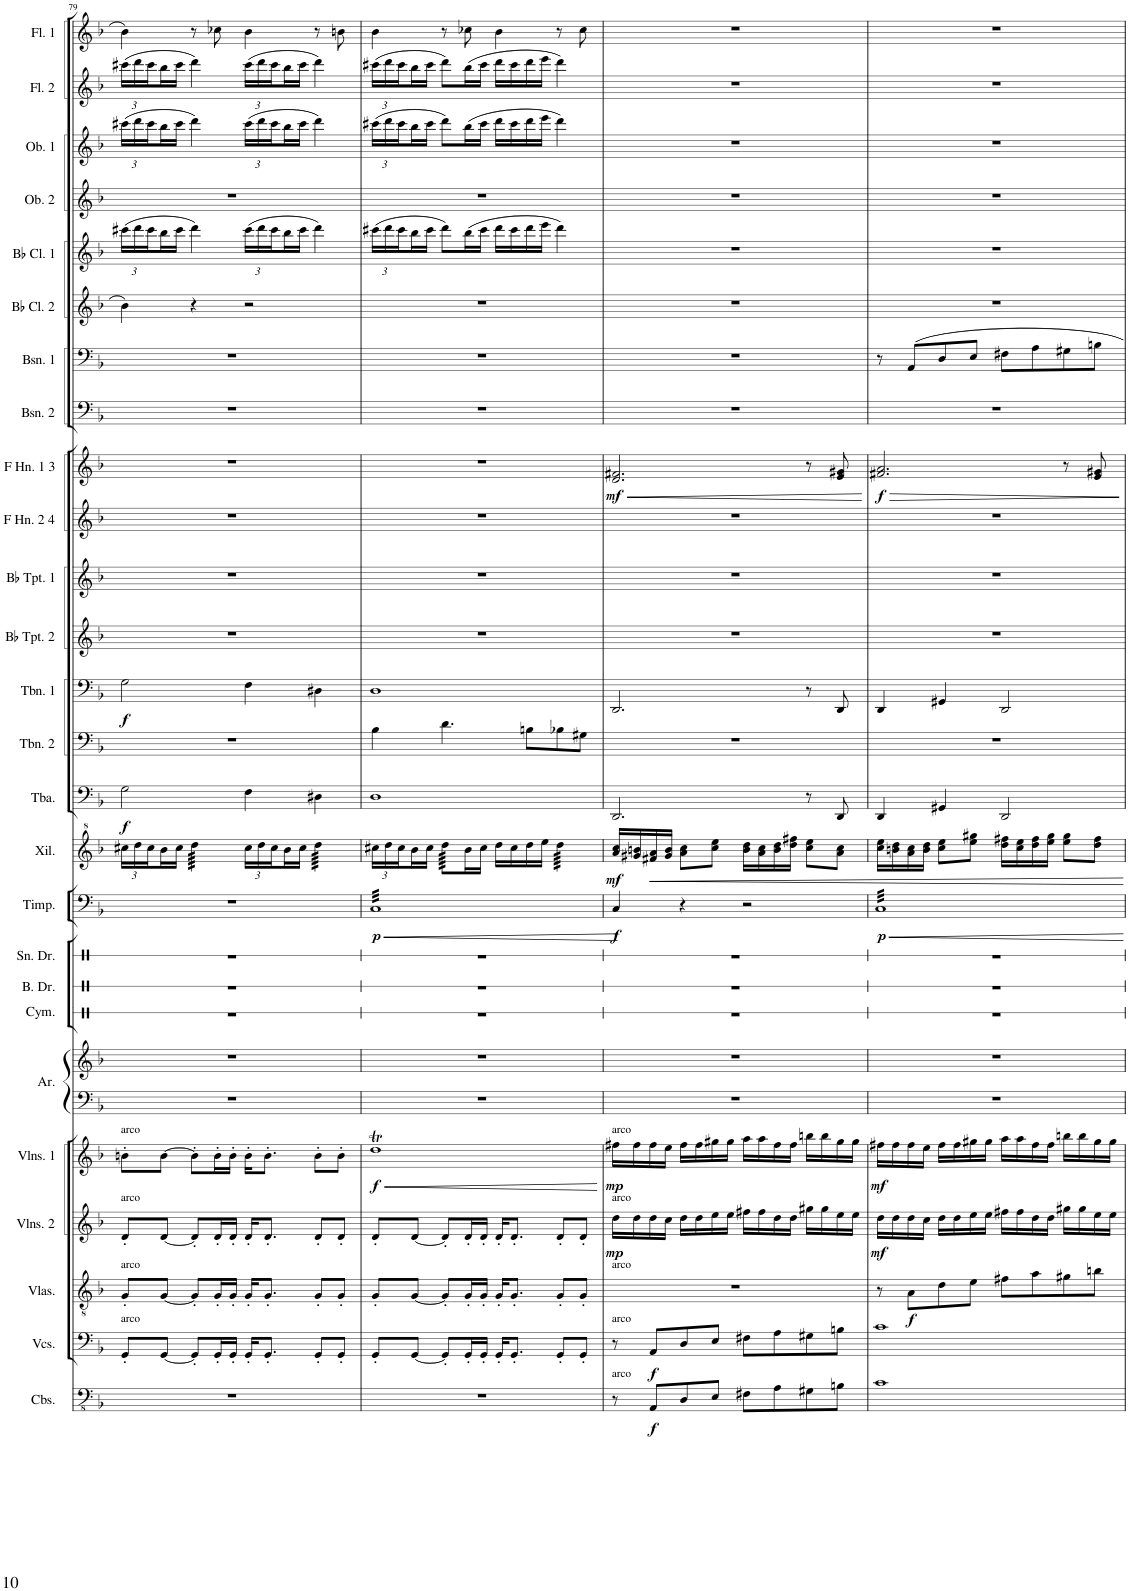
**kern	**dynam	**kern	**dynam	**kern	**dynam	**kern	**dynam	**kern	**dynam	**kern	**kern	**kern	**kern	**kern	**kern	**dynam	**kern	**dynam	**kern	**dynam	**kern	**kern	**dynam	**kern	**kern	**kern	**kern	**dynam	**kern	**kern	**kern	**kern	**kern	**kern	**kern	**kern
*part26	*part26	*part25	*part25	*part24	*part24	*part23	*part23	*part22	*part22	*part21	*part21	*part20	*part19	*part18	*part17	*part17	*part16	*part16	*part15	*part15	*part14	*part13	*part13	*part12	*part11	*part10	*part9	*part9	*part8	*part7	*part6	*part5	*part4	*part3	*part2	*part1
*staff27	*staff27	*staff26	*staff26	*staff25	*staff25	*staff24	*staff24	*staff23	*staff23	*staff22	*staff21	*staff20	*staff19	*staff18	*staff17	*staff17	*staff16	*staff16	*staff15	*staff15	*staff14	*staff13	*staff13	*staff12	*staff11	*staff10	*staff9	*staff9	*staff8	*staff7	*staff6	*staff5	*staff4	*staff3	*staff2	*staff1
*I"Contrabasses	*	*I"Violoncellos	*	*I"Violas	*	*I"Violins 2	*	*I"Violins 1	*	*I"Arpa	*	*I"Cymbal	*I"Bass Drum	*I"Snare Drum	*I"Timpani	*	*I"Xilofono	*	*I"Tuba	*	*I"Trombone 2	*I"Trombone 1	*	*I"Bb Trumpet 2	*I"Bb Trumpet 1	*I"F Horn 2 &amp; 4	*I"F Horn 1 &amp; 3	*	*I"Bassoon 2	*I"Bassoon 1	*I"Bb Clarinet 2	*I"Bb Clarinet 1	*I"Oboe 2	*I"Oboe 1	*I"Flute 2	*I"Flute 1
*I'Cbs.	*	*I'Vcs.	*	*I'Vlas.	*	*I'Vlns. 2	*	*I'Vlns. 1	*	*I'Ar.	*	*I'Cym.	*I'B. Dr.	*I'Sn. Dr.	*I'Timp.	*	*I'Xil.	*	*I'Tba.	*	*I'Tbn. 2	*I'Tbn. 1	*	*I'Bb Tpt. 2	*I'Bb Tpt. 1	*I'F Hn. 2 4	*I'F Hn. 1 3	*	*I'Bsn. 2	*I'Bsn. 1	*I'Bb Cl. 2	*I'Bb Cl. 1	*I'Ob. 2	*I'Ob. 1	*I'Fl. 2	*I'Fl. 1
!!LO:PB:g=z
*clefFv4	*	*clefF4	*	*clefGv2	*	*clefG2	*	*clefG2	*	*clefF4	*clefG2	*clefX	*clefX	*clefX	*clefF4	*	*clefG^2	*	*clefF4	*	*clefF4	*clefF4	*	*clefG2	*clefG2	*clefG2	*clefG2	*	*clefF4	*clefF4	*clefG2	*clefG2	*clefG2	*clefG2	*clefG2	*clefG2
*	*	*	*	*	*	*	*	*	*	*	*	*	*	*	*	*	*	*	*	*	*	*	*	*ITrd1c2	*ITrd1c2	*ITrd4c7	*ITrd4c7	*	*	*	*ITrd1c2	*ITrd1c2	*	*	*	*
*k[b-]	*	*k[b-]	*	*k[b-]	*	*k[b-]	*	*k[b-]	*	*k[b-]	*k[b-]	*k[]	*k[]	*k[]	*k[b-]	*	*k[b-]	*	*k[b-]	*	*k[b-]	*k[b-]	*	*k[b-]	*k[b-]	*k[b-]	*k[b-]	*	*k[b-]	*k[b-]	*k[b-]	*k[b-]	*k[b-]	*k[b-]	*k[b-]	*k[b-]
*M4/4	*	*M4/4	*	*M4/4	*	*M4/4	*	*M4/4	*	*M4/4	*M4/4	*M4/4	*M4/4	*M4/4	*M4/4	*	*M4/4	*	*M4/4	*	*M4/4	*M4/4	*	*M4/4	*M4/4	*M4/4	*M4/4	*	*M4/4	*M4/4	*M4/4	*M4/4	*M4/4	*M4/4	*M4/4	*M4/4
*	*	*	*	*	*	*	*	*	*	*	*	*	*	*	*	*	*Xbrackettup	*	*	*	*	*	*	*	*	*	*	*	*	*	*	*Xbrackettup	*	*Xbrackettup	*Xbrackettup	*
=79	=79	=79	=79	=79	=79	=79	=79	=79	=79	=79	=79	=79	=79	=79	=79	=79	=79	=79	=79	=79	=79	=79	=79	=79	=79	=79	=79	=79	=79	=79	=79	=79	=79	=79	=79	=79
!	!	!	!	!	!	!	!	!LO:TX:a:t=arco	!	!	!	!	!	!	!	!	!	!	!	!	!	!	!	!	!	!	!	!	!	!	!	!	!	!	!	!
!	!	!	!	!	!	!LO:TX:a:t=arco	!	!	!	!	!	!	!	!	!	!	!	!	!	!	!	!	!	!	!	!	!	!	!	!	!	!	!	!	!	!
!	!	!	!	!LO:TX:a:t=arco	!	!	!	!	!	!	!	!	!	!	!	!	!	!	!	!	!	!	!	!	!	!	!	!	!	!	!	!	!	!	!	!
!	!	!LO:TX:a:t=arco	!	!	!	!	!	!	!	!	!	!	!	!	!	!	!	!	!	!	!	!	!	!	!	!	!	!	!	!	!	!	!	!	!	!
!	!	!	!	!	!	!	!	!	!	!	!	!	!	!	!	!	!	!	!	!LO:DY:b	!	!	!LO:DY:b	!	!	!	!	!	!	!	!	!	!	!	!	!
1r	.	8GG'/L	.	8G'/L	.	8d'/L	.	8bn'\L	.	1r	1r	1r	1r	1r	1r	.	24ccc#X\LL	.	2G\	f	1r	2G\	f	1r	1r	1r	1r	.	1r	1r	4b-\	(24ccc#X\LL	1r	(24ccc#X\LL	(24ccc#X\LL	4b-\
.	.	.	.	.	.	.	.	.	.	.	.	.	.	.	.	.	24ddd\	.	.	.	.	.	.	.	.	.	.	.	.	.	.	24ddd\	.	24ddd\	24ddd\	.
.	.	.	.	.	.	.	.	.	.	.	.	.	.	.	.	.	24ccc#\	.	.	.	.	.	.	.	.	.	.	.	.	.	.	24ccc#\	.	24ccc#\	24ccc#\	.
.	.	[8GG/J	.	[8G/J	.	[8d/J	.	[8b\J	.	.	.	.	.	.	.	.	16bb-\	.	.	.	.	.	.	.	.	.	.	.	.	.	.	16bb-\	.	16bb-\	16bb-\	.
.	.	.	.	.	.	.	.	.	.	.	.	.	.	.	.	.	16ccc#\JJ	.	.	.	.	.	.	.	.	.	.	.	.	.	.	16ccc#\JJ	.	16ccc#\JJ	16ccc#\JJ	.
*	*	*	*	*	*	*	*	*	*	*	*	*	*	*	*	*	*tremolo	*	*	*	*	*	*	*	*	*	*	*	*	*	*	*	*	*	*	*
.	.	8GG'/L]	.	8G'/L]	.	8d'/L]	.	8b'\L]	.	.	.	.	.	.	.	.	64ddd\LLLL	.	.	.	.	.	.	.	.	.	.	.	.	.	4r	4ddd\)	.	4ddd\)	4ddd\)	8r
.	.	.	.	.	.	.	.	.	.	.	.	.	.	.	.	.	64ddd\	.	.	.	.	.	.	.	.	.	.	.	.	.	.	.	.	.	.	.
.	.	.	.	.	.	.	.	.	.	.	.	.	.	.	.	.	64ddd\	.	.	.	.	.	.	.	.	.	.	.	.	.	.	.	.	.	.	.
.	.	.	.	.	.	.	.	.	.	.	.	.	.	.	.	.	64ddd\	.	.	.	.	.	.	.	.	.	.	.	.	.	.	.	.	.	.	.
.	.	.	.	.	.	.	.	.	.	.	.	.	.	.	.	.	64ddd\	.	.	.	.	.	.	.	.	.	.	.	.	.	.	.	.	.	.	.
.	.	.	.	.	.	.	.	.	.	.	.	.	.	.	.	.	64ddd\	.	.	.	.	.	.	.	.	.	.	.	.	.	.	.	.	.	.	.
.	.	.	.	.	.	.	.	.	.	.	.	.	.	.	.	.	64ddd\	.	.	.	.	.	.	.	.	.	.	.	.	.	.	.	.	.	.	.
.	.	.	.	.	.	.	.	.	.	.	.	.	.	.	.	.	64ddd\	.	.	.	.	.	.	.	.	.	.	.	.	.	.	.	.	.	.	.
.	.	16GG'/L	.	16G'/L	.	16d'/L	.	16b'\L	.	.	.	.	.	.	.	.	64ddd\	.	.	.	.	.	.	.	.	.	.	.	.	.	.	.	.	.	.	8cc-X\
.	.	.	.	.	.	.	.	.	.	.	.	.	.	.	.	.	64ddd\	.	.	.	.	.	.	.	.	.	.	.	.	.	.	.	.	.	.	.
.	.	.	.	.	.	.	.	.	.	.	.	.	.	.	.	.	64ddd\	.	.	.	.	.	.	.	.	.	.	.	.	.	.	.	.	.	.	.
.	.	.	.	.	.	.	.	.	.	.	.	.	.	.	.	.	64ddd\	.	.	.	.	.	.	.	.	.	.	.	.	.	.	.	.	.	.	.
.	.	16GG'/JJ	.	16G'/JJ	.	16d'/JJ	.	16b'\JJ	.	.	.	.	.	.	.	.	64ddd\	.	.	.	.	.	.	.	.	.	.	.	.	.	.	.	.	.	.	.
.	.	.	.	.	.	.	.	.	.	.	.	.	.	.	.	.	64ddd\	.	.	.	.	.	.	.	.	.	.	.	.	.	.	.	.	.	.	.
.	.	.	.	.	.	.	.	.	.	.	.	.	.	.	.	.	64ddd\	.	.	.	.	.	.	.	.	.	.	.	.	.	.	.	.	.	.	.
.	.	.	.	.	.	.	.	.	.	.	.	.	.	.	.	.	64ddd\JJJJ	.	.	.	.	.	.	.	.	.	.	.	.	.	.	.	.	.	.	.
*	*	*	*	*	*	*	*	*	*	*	*	*	*	*	*	*	*Xtremolo	*	*	*	*	*	*	*	*	*	*	*	*	*	*	*	*	*	*	*
.	.	16GG'/KL	.	16G'/KL	.	16d'/KL	.	16b'\KL	.	.	.	.	.	.	.	.	24ccc#\LL	.	4F\	.	.	4F\	.	.	.	.	.	.	.	.	2r	(24ccc#\LL	.	(24ccc#\LL	(24ccc#\LL	4b-\
.	.	.	.	.	.	.	.	.	.	.	.	.	.	.	.	.	24ddd\	.	.	.	.	.	.	.	.	.	.	.	.	.	.	24ddd\	.	24ddd\	24ddd\	.
.	.	8.GG'/J	.	8.G'/J	.	8.d'/J	.	8.b'\J	.	.	.	.	.	.	.	.	.	.	.	.	.	.	.	.	.	.	.	.	.	.	.	.	.	.	.	.
.	.	.	.	.	.	.	.	.	.	.	.	.	.	.	.	.	24ccc#\	.	.	.	.	.	.	.	.	.	.	.	.	.	.	24ccc#\	.	24ccc#\	24ccc#\	.
.	.	.	.	.	.	.	.	.	.	.	.	.	.	.	.	.	16bb-\	.	.	.	.	.	.	.	.	.	.	.	.	.	.	16bb-\	.	16bb-\	16bb-\	.
.	.	.	.	.	.	.	.	.	.	.	.	.	.	.	.	.	16ccc#\JJ	.	.	.	.	.	.	.	.	.	.	.	.	.	.	16ccc#\JJ	.	16ccc#\JJ	16ccc#\JJ	.
*	*	*	*	*	*	*	*	*	*	*	*	*	*	*	*	*	*tremolo	*	*	*	*	*	*	*	*	*	*	*	*	*	*	*	*	*	*	*
.	.	8GG'/L	.	8G'/L	.	8d'/L	.	8b'\L	.	.	.	.	.	.	.	.	64ddd\LLLL	.	4D#X\	.	.	4D#X\	.	.	.	.	.	.	.	.	.	4ddd\)	.	4ddd\)	4ddd\)	8r
.	.	.	.	.	.	.	.	.	.	.	.	.	.	.	.	.	64ddd\	.	.	.	.	.	.	.	.	.	.	.	.	.	.	.	.	.	.	.
.	.	.	.	.	.	.	.	.	.	.	.	.	.	.	.	.	64ddd\	.	.	.	.	.	.	.	.	.	.	.	.	.	.	.	.	.	.	.
.	.	.	.	.	.	.	.	.	.	.	.	.	.	.	.	.	64ddd\	.	.	.	.	.	.	.	.	.	.	.	.	.	.	.	.	.	.	.
.	.	.	.	.	.	.	.	.	.	.	.	.	.	.	.	.	64ddd\	.	.	.	.	.	.	.	.	.	.	.	.	.	.	.	.	.	.	.
.	.	.	.	.	.	.	.	.	.	.	.	.	.	.	.	.	64ddd\	.	.	.	.	.	.	.	.	.	.	.	.	.	.	.	.	.	.	.
.	.	.	.	.	.	.	.	.	.	.	.	.	.	.	.	.	64ddd\	.	.	.	.	.	.	.	.	.	.	.	.	.	.	.	.	.	.	.
.	.	.	.	.	.	.	.	.	.	.	.	.	.	.	.	.	64ddd\	.	.	.	.	.	.	.	.	.	.	.	.	.	.	.	.	.	.	.
.	.	8GG'/J	.	8G'/J	.	8d'/J	.	8b'\J	.	.	.	.	.	.	.	.	64ddd\	.	.	.	.	.	.	.	.	.	.	.	.	.	.	.	.	.	.	8bn\
.	.	.	.	.	.	.	.	.	.	.	.	.	.	.	.	.	64ddd\	.	.	.	.	.	.	.	.	.	.	.	.	.	.	.	.	.	.	.
.	.	.	.	.	.	.	.	.	.	.	.	.	.	.	.	.	64ddd\	.	.	.	.	.	.	.	.	.	.	.	.	.	.	.	.	.	.	.
.	.	.	.	.	.	.	.	.	.	.	.	.	.	.	.	.	64ddd\	.	.	.	.	.	.	.	.	.	.	.	.	.	.	.	.	.	.	.
.	.	.	.	.	.	.	.	.	.	.	.	.	.	.	.	.	64ddd\	.	.	.	.	.	.	.	.	.	.	.	.	.	.	.	.	.	.	.
.	.	.	.	.	.	.	.	.	.	.	.	.	.	.	.	.	64ddd\	.	.	.	.	.	.	.	.	.	.	.	.	.	.	.	.	.	.	.
.	.	.	.	.	.	.	.	.	.	.	.	.	.	.	.	.	64ddd\	.	.	.	.	.	.	.	.	.	.	.	.	.	.	.	.	.	.	.
.	.	.	.	.	.	.	.	.	.	.	.	.	.	.	.	.	64ddd\JJJJ	.	.	.	.	.	.	.	.	.	.	.	.	.	.	.	.	.	.	.
*	*	*	*	*	*	*	*	*	*	*	*	*	*	*	*	*	*Xtremolo	*	*	*	*	*	*	*	*	*	*	*	*	*	*	*	*	*	*	*
=80	=80	=80	=80	=80	=80	=80	=80	=80	=80	=80	=80	=80	=80	=80	=80	=80	=80	=80	=80	=80	=80	=80	=80	=80	=80	=80	=80	=80	=80	=80	=80	=80	=80	=80	=80	=80
!	!	!	!	!	!	!	!	!	!LO:HP:b	!	!	!	!	!	!	!LO:HP:b	!	!	!	!	!	!	!	!	!	!	!	!	!	!	!	!	!	!	!	!
!	!	!	!	!	!	!	!	!	!LO:DY:n=1:b	!	!	!	!	!	!	!LO:DY:n=1:b	!	!	!	!	!	!	!	!	!	!	!	!	!	!	!	!	!	!	!	!
*	*	*	*	*	*	*	*	*	*	*	*	*	*	*	*tremolo	*	*	*	*	*	*	*	*	*	*	*	*	*	*	*	*	*	*	*	*	*
1r	.	8GG'/L	.	8G'/L	.	8d'/L	.	1ddT	< f	1r	1r	1r	1r	1r	32CLLL	< p	24ccc#X\LL	.	1D	.	4B-\	1D	.	1r	1r	1r	1r	.	1r	1r	1r	(24ccc#X\LL	1r	(24ccc#X\LL	(24ccc#X\LL	4b-\
.	.	.	.	.	.	.	.	.	.	.	.	.	.	.	32C	.	.	.	.	.	.	.	.	.	.	.	.	.	.	.	.	.	.	.	.	.
.	.	.	.	.	.	.	.	.	.	.	.	.	.	.	.	.	24ddd\	.	.	.	.	.	.	.	.	.	.	.	.	.	.	24ddd\	.	24ddd\	24ddd\	.
.	.	.	.	.	.	.	.	.	.	.	.	.	.	.	32C	.	.	.	.	.	.	.	.	.	.	.	.	.	.	.	.	.	.	.	.	.
.	.	.	.	.	.	.	.	.	.	.	.	.	.	.	.	.	24ccc#\	.	.	.	.	.	.	.	.	.	.	.	.	.	.	24ccc#\	.	24ccc#\	24ccc#\	.
.	.	.	.	.	.	.	.	.	.	.	.	.	.	.	32C	.	.	.	.	.	.	.	.	.	.	.	.	.	.	.	.	.	.	.	.	.
.	.	[8GG/J	.	[8G/J	.	[8d/J	.	.	.	.	.	.	.	.	32C	.	16bb-\	.	.	.	.	.	.	.	.	.	.	.	.	.	.	16bb-\	.	16bb-\	16bb-\	.
.	.	.	.	.	.	.	.	.	.	.	.	.	.	.	32C	.	.	.	.	.	.	.	.	.	.	.	.	.	.	.	.	.	.	.	.	.
.	.	.	.	.	.	.	.	.	.	.	.	.	.	.	32C	.	16ccc#\JJ	.	.	.	.	.	.	.	.	.	.	.	.	.	.	16ccc#\JJ	.	16ccc#\JJ	16ccc#\JJ	.
.	.	.	.	.	.	.	.	.	.	.	.	.	.	.	32C	.	.	.	.	.	.	.	.	.	.	.	.	.	.	.	.	.	.	.	.	.
*	*	*	*	*	*	*	*	*	*	*	*	*	*	*	*	*	*tremolo	*	*	*	*	*	*	*	*	*	*	*	*	*	*	*	*	*	*	*
.	.	8GG'/L]	.	8G'/L]	.	8d'/L]	.	.	.	.	.	.	.	.	32C	.	128ddd\LLLLL	.	.	.	4.d\	.	.	.	.	.	.	.	.	.	.	8ddd\L)	.	8ddd\L)	8ddd\L)	8r
.	.	.	.	.	.	.	.	.	.	.	.	.	.	.	.	.	128ddd\	.	.	.	.	.	.	.	.	.	.	.	.	.	.	.	.	.	.	.
.	.	.	.	.	.	.	.	.	.	.	.	.	.	.	.	.	128ddd\	.	.	.	.	.	.	.	.	.	.	.	.	.	.	.	.	.	.	.
.	.	.	.	.	.	.	.	.	.	.	.	.	.	.	.	.	128ddd\	.	.	.	.	.	.	.	.	.	.	.	.	.	.	.	.	.	.	.
.	.	.	.	.	.	.	.	.	.	.	.	.	.	.	32C	.	128ddd\	.	.	.	.	.	.	.	.	.	.	.	.	.	.	.	.	.	.	.
.	.	.	.	.	.	.	.	.	.	.	.	.	.	.	.	.	128ddd\	.	.	.	.	.	.	.	.	.	.	.	.	.	.	.	.	.	.	.
.	.	.	.	.	.	.	.	.	.	.	.	.	.	.	.	.	128ddd\	.	.	.	.	.	.	.	.	.	.	.	.	.	.	.	.	.	.	.
.	.	.	.	.	.	.	.	.	.	.	.	.	.	.	.	.	128ddd\	.	.	.	.	.	.	.	.	.	.	.	.	.	.	.	.	.	.	.
.	.	.	.	.	.	.	.	.	.	.	.	.	.	.	32C	.	128ddd\	.	.	.	.	.	.	.	.	.	.	.	.	.	.	.	.	.	.	.
.	.	.	.	.	.	.	.	.	.	.	.	.	.	.	.	.	128ddd\	.	.	.	.	.	.	.	.	.	.	.	.	.	.	.	.	.	.	.
.	.	.	.	.	.	.	.	.	.	.	.	.	.	.	.	.	128ddd\	.	.	.	.	.	.	.	.	.	.	.	.	.	.	.	.	.	.	.
.	.	.	.	.	.	.	.	.	.	.	.	.	.	.	.	.	128ddd\	.	.	.	.	.	.	.	.	.	.	.	.	.	.	.	.	.	.	.
.	.	.	.	.	.	.	.	.	.	.	.	.	.	.	32C	.	128ddd\	.	.	.	.	.	.	.	.	.	.	.	.	.	.	.	.	.	.	.
.	.	.	.	.	.	.	.	.	.	.	.	.	.	.	.	.	128ddd\	.	.	.	.	.	.	.	.	.	.	.	.	.	.	.	.	.	.	.
.	.	.	.	.	.	.	.	.	.	.	.	.	.	.	.	.	128ddd\	.	.	.	.	.	.	.	.	.	.	.	.	.	.	.	.	.	.	.
.	.	.	.	.	.	.	.	.	.	.	.	.	.	.	.	.	128ddd\	.	.	.	.	.	.	.	.	.	.	.	.	.	.	.	.	.	.	.
*	*	*	*	*	*	*	*	*	*	*	*	*	*	*	*	*	*Xtremolo	*	*	*	*	*	*	*	*	*	*	*	*	*	*	*	*	*	*	*
.	.	16GG'/L	.	16G'/L	.	16d'/L	.	.	.	.	.	.	.	.	32C	.	16bb-\L	.	.	.	.	.	.	.	.	.	.	.	.	.	.	(16bb-\L	.	(16bb-\L	(16bb-\L	8cc-X\
.	.	.	.	.	.	.	.	.	.	.	.	.	.	.	32C	.	.	.	.	.	.	.	.	.	.	.	.	.	.	.	.	.	.	.	.	.
.	.	16GG'/JJ	.	16G'/JJ	.	16d'/JJ	.	.	.	.	.	.	.	.	32C	.	16ccc#\JJ	.	.	.	.	.	.	.	.	.	.	.	.	.	.	16ccc#\JJ	.	16ccc#\JJ	16ccc#\JJ	.
.	.	.	.	.	.	.	.	.	.	.	.	.	.	.	32C	.	.	.	.	.	.	.	.	.	.	.	.	.	.	.	.	.	.	.	.	.
.	.	16GG'/KL	.	16G'/KL	.	16d'/KL	.	.	.	.	.	.	.	.	32C	.	16ddd\LL	.	.	.	.	.	.	.	.	.	.	.	.	.	.	16ddd\LL	.	16ddd\LL	16ddd\LL	4b-\
.	.	.	.	.	.	.	.	.	.	.	.	.	.	.	32C	.	.	.	.	.	.	.	.	.	.	.	.	.	.	.	.	.	.	.	.	.
.	.	8.GG'/J	.	8.G'/J	.	8.d'/J	.	.	.	.	.	.	.	.	32C	.	16ccc#\	.	.	.	.	.	.	.	.	.	.	.	.	.	.	16ccc#\	.	16ccc#\	16ccc#\	.
.	.	.	.	.	.	.	.	.	.	.	.	.	.	.	32C	.	.	.	.	.	.	.	.	.	.	.	.	.	.	.	.	.	.	.	.	.
.	.	.	.	.	.	.	.	.	.	.	.	.	.	.	32C	.	16ddd\	.	.	.	8Bn\L	.	.	.	.	.	.	.	.	.	.	16ddd\	.	16ddd\	16ddd\	.
.	.	.	.	.	.	.	.	.	.	.	.	.	.	.	32C	.	.	.	.	.	.	.	.	.	.	.	.	.	.	.	.	.	.	.	.	.
.	.	.	.	.	.	.	.	.	.	.	.	.	.	.	32C	.	16eee\JJ	.	.	.	.	.	.	.	.	.	.	.	.	.	.	16eee\JJ	.	16eee\JJ	16eee\JJ	.
.	.	.	.	.	.	.	.	.	.	.	.	.	.	.	32C	.	.	.	.	.	.	.	.	.	.	.	.	.	.	.	.	.	.	.	.	.
*	*	*	*	*	*	*	*	*	*	*	*	*	*	*	*	*	*tremolo	*	*	*	*	*	*	*	*	*	*	*	*	*	*	*	*	*	*	*
.	.	8GG'/L	.	8G'/L	.	8d'/L	.	.	.	.	.	.	.	.	32C	.	64ddd\LLLL	.	.	.	8B-X\	.	.	.	.	.	.	.	.	.	.	4ddd\)	.	4ddd\)	4ddd\)	8r
.	.	.	.	.	.	.	.	.	.	.	.	.	.	.	.	.	64ddd\	.	.	.	.	.	.	.	.	.	.	.	.	.	.	.	.	.	.	.
.	.	.	.	.	.	.	.	.	.	.	.	.	.	.	32C	.	64ddd\	.	.	.	.	.	.	.	.	.	.	.	.	.	.	.	.	.	.	.
.	.	.	.	.	.	.	.	.	.	.	.	.	.	.	.	.	64ddd\	.	.	.	.	.	.	.	.	.	.	.	.	.	.	.	.	.	.	.
.	.	.	.	.	.	.	.	.	.	.	.	.	.	.	32C	.	64ddd\	.	.	.	.	.	.	.	.	.	.	.	.	.	.	.	.	.	.	.
.	.	.	.	.	.	.	.	.	.	.	.	.	.	.	.	.	64ddd\	.	.	.	.	.	.	.	.	.	.	.	.	.	.	.	.	.	.	.
.	.	.	.	.	.	.	.	.	.	.	.	.	.	.	32C	.	64ddd\	.	.	.	.	.	.	.	.	.	.	.	.	.	.	.	.	.	.	.
.	.	.	.	.	.	.	.	.	.	.	.	.	.	.	.	.	64ddd\	.	.	.	.	.	.	.	.	.	.	.	.	.	.	.	.	.	.	.
.	.	8GG'/J	.	8G'/J	.	8d'/J	.	.	.	.	.	.	.	.	32C	.	64ddd\	.	.	.	8G#X\J	.	.	.	.	.	.	.	.	.	.	.	.	.	.	8cc-\
.	.	.	.	.	.	.	.	.	.	.	.	.	.	.	.	.	64ddd\	.	.	.	.	.	.	.	.	.	.	.	.	.	.	.	.	.	.	.
.	.	.	.	.	.	.	.	.	.	.	.	.	.	.	32C	.	64ddd\	.	.	.	.	.	.	.	.	.	.	.	.	.	.	.	.	.	.	.
.	.	.	.	.	.	.	.	.	.	.	.	.	.	.	.	.	64ddd\	.	.	.	.	.	.	.	.	.	.	.	.	.	.	.	.	.	.	.
.	.	.	.	.	.	.	.	.	.	.	.	.	.	.	32C	.	64ddd\	.	.	.	.	.	.	.	.	.	.	.	.	.	.	.	.	.	.	.
.	.	.	.	.	.	.	.	.	.	.	.	.	.	.	.	.	64ddd\	.	.	.	.	.	.	.	.	.	.	.	.	.	.	.	.	.	.	.
.	.	.	.	.	.	.	.	.	.	.	.	.	.	.	32CJJJ	.	64ddd\	.	.	.	.	.	.	.	.	.	.	.	.	.	.	.	.	.	.	.
*	*	*	*	*	*	*	*	*	*	*	*	*	*	*	*Xtremolo	*	*	*	*	*	*	*	*	*	*	*	*	*	*	*	*	*	*	*	*	*
.	.	.	.	.	.	.	.	.	.	.	.	.	.	.	.	.	64ddd\JJJJ	.	.	.	.	.	.	.	.	.	.	.	.	.	.	.	.	.	.	.
*	*	*	*	*	*	*	*	*	*	*	*	*	*	*	*	*	*Xtremolo	*	*	*	*	*	*	*	*	*	*	*	*	*	*	*	*	*	*	*
.	.	.	.	.	.	.	.	.	[	.	.	.	.	.	.	.	.	.	.	.	.	.	.	.	.	.	.	.	.	.	.	.	.	.	.	.
=81	=81	=81	=81	=81	=81	=81	=81	=81	=81	=81	=81	=81	=81	=81	=81	=81	=81	=81	=81	=81	=81	=81	=81	=81	=81	=81	=81	=81	=81	=81	=81	=81	=81	=81	=81	=81
!	!	!	!	!	!	!	!	!LO:TX:a:t=arco	!	!	!	!	!	!	!	!	!	!	!	!	!	!	!	!	!	!	!	!	!	!	!	!	!	!	!	!
!	!	!	!	!	!	!LO:TX:a:t=arco	!	!	!	!	!	!	!	!	!	!	!	!	!	!	!	!	!	!	!	!	!	!	!	!	!	!	!	!	!	!
!	!	!	!	!LO:TX:a:t=arco	!	!	!	!	!	!	!	!	!	!	!	!	!	!	!	!	!	!	!	!	!	!	!	!	!	!	!	!	!	!	!	!
!	!	!LO:TX:a:t=arco	!	!	!	!	!	!	!	!	!	!	!	!	!	!	!	!	!	!	!	!	!	!	!	!	!	!	!	!	!	!	!	!	!	!
!LO:TX:a:t=arco	!	!	!	!	!	!	!	!	!	!	!	!	!	!	!	!	!	!	!	!	!	!	!	!	!	!	!	!	!	!	!	!	!	!	!	!
!	!	!	!	!	!	!	!LO:DY:b	!	!LO:DY:b	!	!	!	!	!	!	!LO:DY:b	!	!LO:DY:b	!	!	!	!	!	!	!	!	!	!LO:HP:b	!	!	!	!	!	!	!	!
!	!	!	!	!	!	!	!	!	!	!	!	!	!	!	!	!	!	!	!	!	!	!	!	!	!	!	!	!LO:DY:n=1:b	!	!	!	!	!	!	!	!
8r	.	8r	.	1r	.	16dd\LL	mp	16ff#X\LL	mp	1r	1r	1r	1r	1r	4C/	f	16aa/ 16ccc/LL	mf	2.DD/	.	1r	2.DD/	.	1r	1r	1r	2.d/ 2.f#X/	< mf	1r	1r	1r	1r	1r	1r	1r	1r
.	.	.	.	.	.	16dd\	.	16ff#\	.	.	.	.	.	.	.	.	16gg#X/ 16bbn/	.	.	.	.	.	.	.	.	.	.	.	.	.	.	.	.	.	.	.
!	!LO:DY:b	!	!LO:DY:b	!	!	!	!	!	!	!	!	!	!	!	!	!	!	!	!	!	!	!	!	!	!	!	!	!	!	!	!	!	!	!	!	!
8AAA/L	f	8AA/L	f	.	.	16dd\	.	16ff#\	.	.	.	.	.	.	.	.	16ff#X/ 16aa/	.	.	.	.	.	.	.	.	.	.	.	.	.	.	.	.	.	.	.
.	.	.	.	.	.	16cc\JJ	.	16ee\JJ	.	.	.	.	.	.	.	.	16gg#/ 16bb/JJ	.	.	.	.	.	.	.	.	.	.	.	.	.	.	.	.	.	.	.
8DD/	.	8D/	.	.	.	16dd\LL	.	16ff#\LL	.	.	.	.	.	.	4r	[	8aa\ 8ccc\L	.	.	.	.	.	.	.	.	.	.	.	.	.	.	.	.	.	.	.
.	.	.	.	.	.	16dd\	.	16ff#\	.	.	.	.	.	.	.	.	.	.	.	.	.	.	.	.	.	.	.	.	.	.	.	.	.	.	.	.
8EE/J	.	8E/J	.	.	.	16ee\	.	16gg#X\	.	.	.	.	.	.	.	.	8ccc\ 8eee\J	.	.	.	.	.	.	.	.	.	.	.	.	.	.	.	.	.	.	.
.	.	.	.	.	.	16ee\JJ	.	16gg#\JJ	.	.	.	.	.	.	.	.	.	.	.	.	.	.	.	.	.	.	.	.	.	.	.	.	.	.	.	.
8FF#X\L	.	8F#X\L	.	.	.	16ff#X\LL	.	16aa\LL	.	.	.	.	.	.	2r	.	16bb\ 16ddd\LL	.	.	.	.	.	.	.	.	.	.	.	.	.	.	.	.	.	.	.
.	.	.	.	.	.	16ff#\	.	16aa\	.	.	.	.	.	.	.	.	16aa\ 16ccc\	.	.	.	.	.	.	.	.	.	.	.	.	.	.	.	.	.	.	.
8AA\	.	8A\	.	.	.	16dd\	.	16ff#\	.	.	.	.	.	.	.	.	16bb\ 16ddd\	.	.	.	.	.	.	.	.	.	.	.	.	.	.	.	.	.	.	.
.	.	.	.	.	.	16dd\JJ	.	16ff#\JJ	.	.	.	.	.	.	.	.	16ddd\ 16fff#X\JJ	.	.	.	.	.	.	.	.	.	.	.	.	.	.	.	.	.	.	.
8GG#X\	.	8G#X\	.	.	.	16gg#X\LL	.	16bbn\LL	.	.	.	.	.	.	.	.	8ccc\ 8eee\L	.	8r	.	.	8r	.	.	.	.	8r	.	.	.	.	.	.	.	.	.
.	.	.	.	.	.	16gg#\	.	16bb\	.	.	.	.	.	.	.	.	.	.	.	.	.	.	.	.	.	.	.	.	.	.	.	.	.	.	.	.
8BBn\J	.	8Bn\J	.	.	.	16ee\	.	16gg#\	.	.	.	.	.	.	.	.	8aa\ 8ccc\J	.	8DD/	.	.	8DD/	.	.	.	.	8e/ 8g#X/	.	.	.	.	.	.	.	.	.
.	.	.	.	.	.	16ee\JJ	.	16gg#\JJ	.	.	.	.	.	.	.	.	.	.	.	.	.	.	.	.	.	.	.	.	.	.	.	.	.	.	.	.
.	.	.	.	.	.	.	.	.	.	.	.	.	.	.	.	.	.	.	.	.	.	.	.	.	.	.	.	[	.	.	.	.	.	.	.	.
=82	=82	=82	=82	=82	=82	=82	=82	=82	=82	=82	=82	=82	=82	=82	=82	=82	=82	=82	=82	=82	=82	=82	=82	=82	=82	=82	=82	=82	=82	=82	=82	=82	=82	=82	=82	=82
!	!	!	!	!	!	!	!LO:DY:b	!	!LO:DY:b	!	!	!	!	!	!	!LO:DY:b	!	!	!	!	!	!	!	!	!	!	!	!LO:HP:b	!	!	!	!	!	!	!	!
!	!	!	!	!	!	!	!	!	!	!	!	!	!	!	!	!	!	!	!	!	!	!	!	!	!	!	!	!LO:DY:n=1:b	!	!	!	!	!	!	!	!
*	*	*	*	*	*	*	*	*	*	*	*	*	*	*	*tremolo	*	*	*	*	*	*	*	*	*	*	*	*	*	*	*	*	*	*	*	*	*
1C	.	1c	.	8r	.	16dd\LL	mf	16ff#X\LL	mf	1r	1r	1r	1r	1r	32CLLL	p	16ccc\ 16eee\LL	.	4DD/	.	1r	4DD/	.	1r	1r	1r	2.f#X/ 2.a/	> f	1r	8r	1r	1r	1r	1r	1r	1r
.	.	.	.	.	.	.	.	.	.	.	.	.	.	.	32C	.	.	.	.	.	.	.	.	.	.	.	.	.	.	.	.	.	.	.	.	.
.	.	.	.	.	.	16dd\	.	16ff#\	.	.	.	.	.	.	32C	.	16bbn\ 16ddd\	.	.	.	.	.	.	.	.	.	.	.	.	.	.	.	.	.	.	.
.	.	.	.	.	.	.	.	.	.	.	.	.	.	.	32C	.	.	.	.	.	.	.	.	.	.	.	.	.	.	.	.	.	.	.	.	.
!	!	!	!	!	!LO:DY:b	!	!	!	!	!	!	!	!	!	!	!	!	!	!	!	!	!	!	!	!	!	!	!	!	!	!	!	!	!	!	!
.	.	.	.	8A\L	f	16dd\	.	16ff#\	.	.	.	.	.	.	32C	.	16aa\ 16ccc\	.	.	.	.	.	.	.	.	.	.	.	.	8AA/L	.	.	.	.	.	.
.	.	.	.	.	.	.	.	.	.	.	.	.	.	.	32C	.	.	.	.	.	.	.	.	.	.	.	.	.	.	.	.	.	.	.	.	.
.	.	.	.	.	.	16cc\JJ	.	16ee\JJ	.	.	.	.	.	.	32C	.	16bb\ 16ddd\JJ	.	.	.	.	.	.	.	.	.	.	.	.	.	.	.	.	.	.	.
.	.	.	.	.	.	.	.	.	.	.	.	.	.	.	32C	.	.	.	.	.	.	.	.	.	.	.	.	.	.	.	.	.	.	.	.	.
.	.	.	.	8d\	.	16dd\LL	.	16ff#\LL	.	.	.	.	.	.	32C	.	8ccc\ 8eee\L	.	4GG#X/	.	.	4GG#X/	.	.	.	.	.	.	.	8D/	.	.	.	.	.	.
.	.	.	.	.	.	.	.	.	.	.	.	.	.	.	32C	.	.	.	.	.	.	.	.	.	.	.	.	.	.	.	.	.	.	.	.	.
.	.	.	.	.	.	16dd\	.	16ff#\	.	.	.	.	.	.	32C	.	.	.	.	.	.	.	.	.	.	.	.	.	.	.	.	.	.	.	.	.
.	.	.	.	.	.	.	.	.	.	.	.	.	.	.	32C	.	.	.	.	.	.	.	.	.	.	.	.	.	.	.	.	.	.	.	.	.
.	.	.	.	8e\J	.	16ee\	.	16gg#X\	.	.	.	.	.	.	32C	.	8eee\ 8ggg#X\J	.	.	.	.	.	.	.	.	.	.	.	.	8E/J	.	.	.	.	.	.
.	.	.	.	.	.	.	.	.	.	.	.	.	.	.	32C	.	.	.	.	.	.	.	.	.	.	.	.	.	.	.	.	.	.	.	.	.
.	.	.	.	.	.	16ee\JJ	.	16gg#\JJ	.	.	.	.	.	.	32C	.	.	.	.	.	.	.	.	.	.	.	.	.	.	.	.	.	.	.	.	.
.	.	.	.	.	.	.	.	.	.	.	.	.	.	.	32C	.	.	.	.	.	.	.	.	.	.	.	.	.	.	.	.	.	.	.	.	.
.	.	.	.	8f#X\L	.	16ff#X\LL	.	16aa\LL	.	.	.	.	.	.	32C	.	16ddd\ 16fff#X\LL	.	2DD/	.	.	2DD/	.	.	.	.	.	.	.	8F#X\L	.	.	.	.	.	.
.	.	.	.	.	.	.	.	.	.	.	.	.	.	.	32C	.	.	.	.	.	.	.	.	.	.	.	.	.	.	.	.	.	.	.	.	.
.	.	.	.	.	.	16ff#\	.	16aa\	.	.	.	.	.	.	32C	.	16ccc\ 16eee\	.	.	.	.	.	.	.	.	.	.	.	.	.	.	.	.	.	.	.
.	.	.	.	.	.	.	.	.	.	.	.	.	.	.	32C	.	.	.	.	.	.	.	.	.	.	.	.	.	.	.	.	.	.	.	.	.
.	.	.	.	8a\	.	16dd\	.	16ff#\	.	.	.	.	.	.	32C	.	16ddd\ 16fff#\	.	.	.	.	.	.	.	.	.	.	.	.	8A\	.	.	.	.	.	.
.	.	.	.	.	.	.	.	.	.	.	.	.	.	.	32C	.	.	.	.	.	.	.	.	.	.	.	.	.	.	.	.	.	.	.	.	.
.	.	.	.	.	.	16dd\JJ	.	16ff#\JJ	.	.	.	.	.	.	32C	.	16eee\ 16ggg#\JJ	.	.	.	.	.	.	.	.	.	.	.	.	.	.	.	.	.	.	.
.	.	.	.	.	.	.	.	.	.	.	.	.	.	.	32C	.	.	.	.	.	.	.	.	.	.	.	.	.	.	.	.	.	.	.	.	.
.	.	.	.	8g#X\	.	16gg#X\LL	.	16bbn\LL	.	.	.	.	.	.	32C	.	8eee\ 8ggg#\L	.	.	.	.	.	.	.	.	.	8r	.	.	8G#X\	.	.	.	.	.	.
.	.	.	.	.	.	.	.	.	.	.	.	.	.	.	32C	.	.	.	.	.	.	.	.	.	.	.	.	.	.	.	.	.	.	.	.	.
.	.	.	.	.	.	16gg#\	.	16bb\	.	.	.	.	.	.	32C	.	.	.	.	.	.	.	.	.	.	.	.	.	.	.	.	.	.	.	.	.
.	.	.	.	.	.	.	.	.	.	.	.	.	.	.	32C	.	.	.	.	.	.	.	.	.	.	.	.	.	.	.	.	.	.	.	.	.
.	.	.	.	8bn\J	.	16ee\	.	16gg#\	.	.	.	.	.	.	32C	.	8ddd\ 8fff#\J	.	.	.	.	.	.	.	.	.	8e/ 8g#X/	.	.	8Bn\J	.	.	.	.	.	.
.	.	.	.	.	.	.	.	.	.	.	.	.	.	.	32C	.	.	.	.	.	.	.	.	.	.	.	.	.	.	.	.	.	.	.	.	.
.	.	.	.	.	.	16ee\JJ	.	16gg#\JJ	.	.	.	.	.	.	32C	.	.	.	.	.	.	.	.	.	.	.	.	.	.	.	.	.	.	.	.	.
.	.	.	.	.	.	.	.	.	.	.	.	.	.	.	32CJJJ	.	.	.	.	.	.	.	.	.	.	.	.	.	.	.	.	.	.	.	.	.
*	*	*	*	*	*	*	*	*	*	*	*	*	*	*	*Xtremolo	*	*	*	*	*	*	*	*	*	*	*	*	*	*	*	*	*	*	*	*	*
.	.	.	.	.	.	.	.	.	.	.	.	.	.	.	.	.	.	.	.	.	.	.	.	.	.	.	.	]	.	.	.	.	.	.	.	.
=	=	=	=	=	=	=	=	=	=	=	=	=	=	=	=	=	=	=	=	=	=	=	=	=	=	=	=	=	=	=	=	=	=	=	=	=
*-	*-	*-	*-	*-	*-	*-	*-	*-	*-	*-	*-	*-	*-	*-	*-	*-	*-	*-	*-	*-	*-	*-	*-	*-	*-	*-	*-	*-	*-	*-	*-	*-	*-	*-	*-	*-
